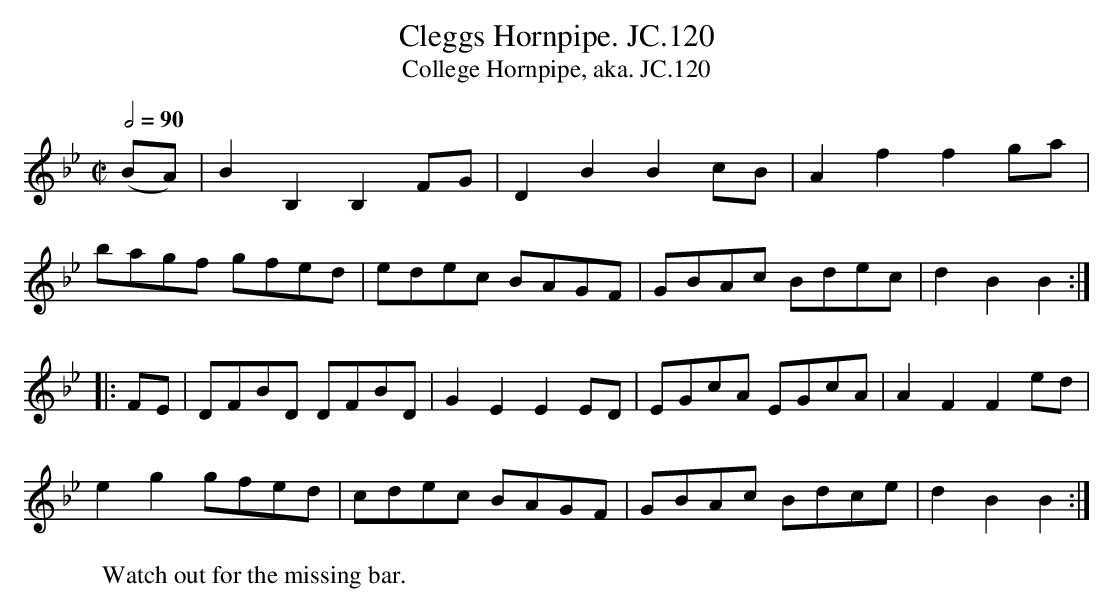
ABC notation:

X:1
T:Cleggs Hornpipe. JC.120
T:College Hornpipe, aka. JC.120
M:C|
L:1/8
Q:2/4=90
K:Bb
(BA)|\\
B2B,2 B,2FG|D2B2 B2cB|A2f2 f2ga|
bagf gfed|edec BAGF|GBAc Bdec|d2B2 B2:|
|:FE|DFBD DFBD|G2E2 E2ED|EGcA EGcA|A2F2 F2ed|
e2g2 gfed|cdec BAGF|GBAc Bdce|d2B2 B2:|
W:Watch out for the missing bar.
